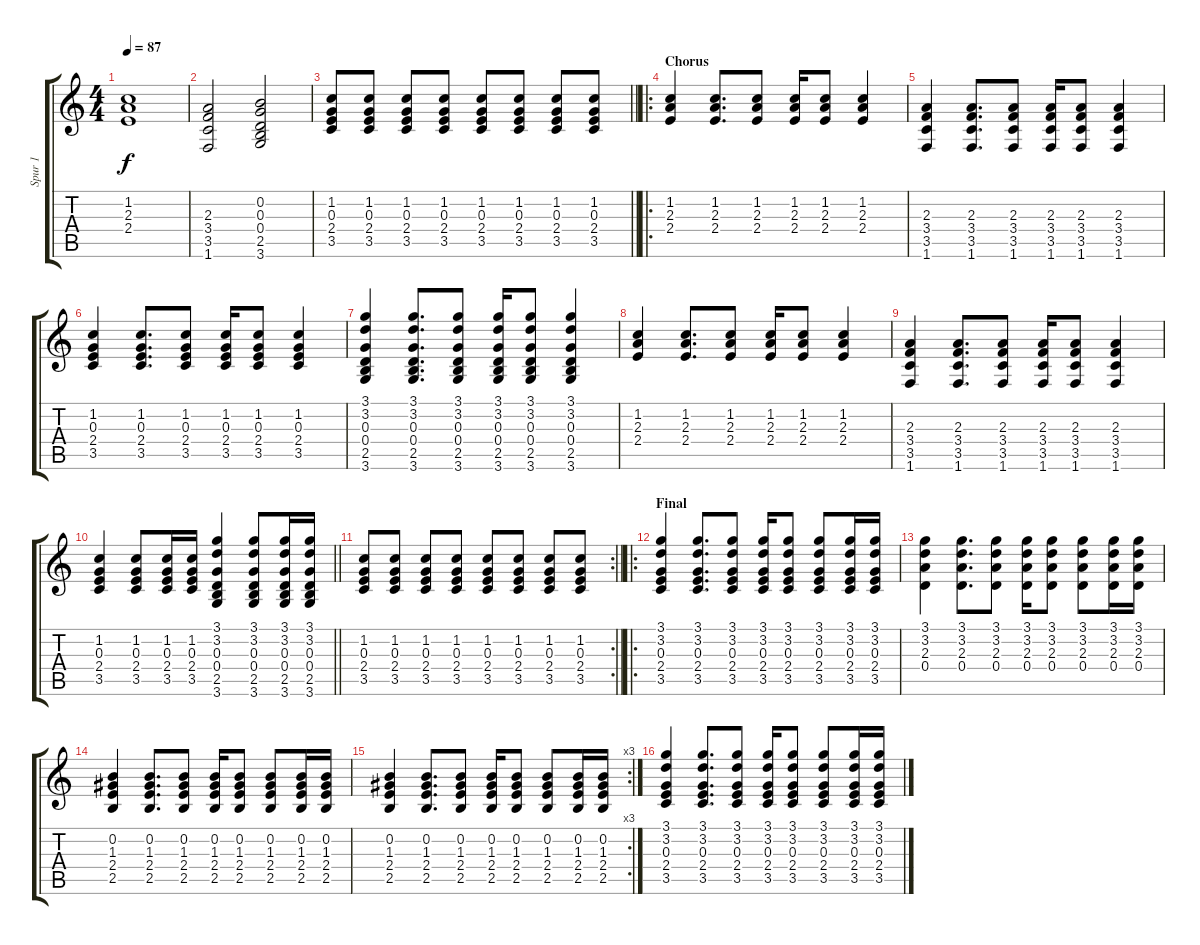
\track ("Spur 1" "Spur 1") {instrument acousticguitarsteel}
\staff {score tabs}
\tuning (E4 B3 G3 D3 A2 E2) {hide}
\ts (4 4)
\tempo 87
\clef g2
\ks c
(1.2 2.3 2.4).1{dy f} |
(2.3 3.4 3.5 1.6).2 (0.2 0.3 0.4 2.5 3.6).2 |
\barLineRight lightlight
(1.2 0.3 2.4 3.5).8 (1.2 0.3 2.4 3.5).8 (1.2 0.3 2.4 3.5).8 (1.2 0.3 2.4 3.5).8 (1.2 0.3 2.4 3.5).8 (1.2 0.3 2.4 3.5).8 (1.2 0.3 2.4 3.5).8 (1.2 0.3 2.4 3.5).8 |
\ro
\section ("" "Chorus")
(1.2 2.3 2.4).4 (1.2 2.3 2.4).8{d} (1.2 2.3 2.4).8 (1.2 2.3 2.4).16 (1.2 2.3 2.4).8 (1.2 2.3 2.4).4 |
(2.3 3.4 3.5 1.6).4 (2.3 3.4 3.5 1.6).8{d} (2.3 3.4 3.5 1.6).8 (2.3 3.4 3.5 1.6).16 (2.3 3.4 3.5 1.6).8 (2.3 3.4 3.5 1.6).4 |
(1.2 0.3 2.4 3.5).4 (1.2 0.3 2.4 3.5).8{d} (1.2 0.3 2.4 3.5).8 (1.2 0.3 2.4 3.5).16 (1.2 0.3 2.4 3.5).8 (1.2 0.3 2.4 3.5).4 |
(3.1 3.2 0.3 0.4 2.5 3.6).4 (3.1 3.2 0.3 0.4 2.5 3.6).8{d} (3.1 3.2 0.3 0.4 2.5 3.6).8 (3.1 3.2 0.3 0.4 2.5 3.6).16 (3.1 3.2 0.3 0.4 2.5 3.6).8 (3.1 3.2 0.3 0.4 2.5 3.6).4 |
(1.2 2.3 2.4).4 (1.2 2.3 2.4).8{d} (1.2 2.3 2.4).8 (1.2 2.3 2.4).16 (1.2 2.3 2.4).8 (1.2 2.3 2.4).4 |
(2.3 3.4 3.5 1.6).4 (2.3 3.4 3.5 1.6).8{d} (2.3 3.4 3.5 1.6).8 (2.3 3.4 3.5 1.6).16 (2.3 3.4 3.5 1.6).8 (2.3 3.4 3.5 1.6).4 |
\barLineRight lightlight
(1.2 0.3 2.4 3.5).4 (1.2 0.3 2.4 3.5).8 (1.2 0.3 2.4 3.5).16 (1.2 0.3 2.4 3.5).16 (3.1 3.2 0.3 0.4 2.5 3.6).4 (3.1 3.2 0.3 0.4 2.5 3.6).8 (3.1 3.2 0.3 0.4 2.5 3.6).16 (3.1 3.2 0.3 0.4 2.5 3.6).16 |
\rc 2
\barLineRight lightlight
(1.2 0.3 2.4 3.5).8 (1.2 0.3 2.4 3.5).8 (1.2 0.3 2.4 3.5).8 (1.2 0.3 2.4 3.5).8 (1.2 0.3 2.4 3.5).8 (1.2 0.3 2.4 3.5).8 (1.2 0.3 2.4 3.5).8 (1.2 0.3 2.4 3.5).8 |
\ro
\section ("" "Final")
(3.1 3.2 0.3 2.4 3.5).4 (3.1 3.2 0.3 2.4 3.5).8{d} (3.1 3.2 0.3 2.4 3.5).8 (3.1 3.2 0.3 2.4 3.5).16 (3.1 3.2 0.3 2.4 3.5).8 (3.1 3.2 0.3 2.4 3.5).8 (3.1 3.2 0.3 2.4 3.5).16 (3.1 3.2 0.3 2.4 3.5).16 |
(3.1 3.2 2.3 0.4).4 (3.1 3.2 2.3 0.4).8{d} (3.1 3.2 2.3 0.4).8 (3.1 3.2 2.3 0.4).16 (3.1 3.2 2.3 0.4).8 (3.1 3.2 2.3 0.4).8 (3.1 3.2 2.3 0.4).16 (3.1 3.2 2.3 0.4).16 |
(0.2 1.3 2.4 2.5).4 (0.2 1.3 2.4 2.5).8{d} (0.2 1.3 2.4 2.5).8 (0.2 1.3 2.4 2.5).16 (0.2 1.3 2.4 2.5).8 (0.2 1.3 2.4 2.5).8 (0.2 1.3 2.4 2.5).16 (0.2 1.3 2.4 2.5).16 |
\rc 3
(0.2 1.3 2.4 2.5).4 (0.2 1.3 2.4 2.5).8{d} (0.2 1.3 2.4 2.5).8 (0.2 1.3 2.4 2.5).16 (0.2 1.3 2.4 2.5).8 (0.2 1.3 2.4 2.5).8 (0.2 1.3 2.4 2.5).16 (0.2 1.3 2.4 2.5).16 |
(3.1 3.2 0.3 2.4 3.5).4 (3.1 3.2 0.3 2.4 3.5).8{d} (3.1 3.2 0.3 2.4 3.5).8 (3.1 3.2 0.3 2.4 3.5).16 (3.1 3.2 0.3 2.4 3.5).8 (3.1 3.2 0.3 2.4 3.5).8 (3.1 3.2 0.3 2.4 3.5).16 (3.1 3.2 0.3 2.4 3.5).16
